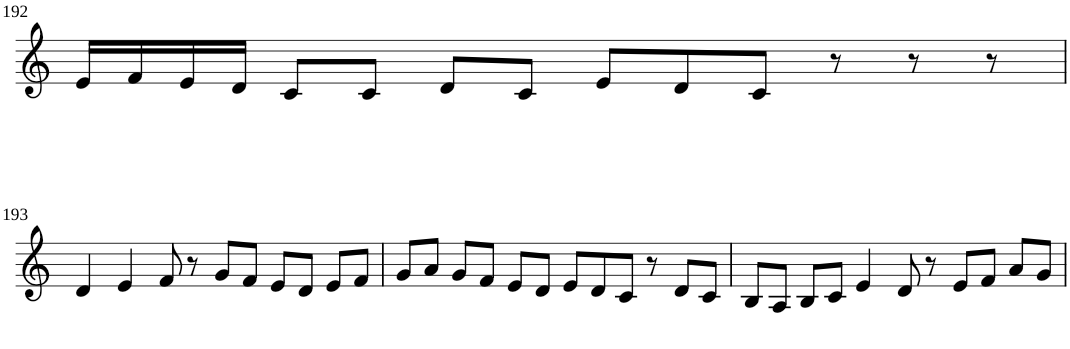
**kern
*part1
*staff1
*I"Violin
!!LO:PB:g=z
*clefG2
*k[]
*M6/4
=192
16e/LL
16f/
16e/
16d/JJ
8c/L
8c/J
8d/L
8c/J
8e/L
8d/
8c/J
8r
8r
8r
!!LO:LB:g=z
=193
4d/
4e/
8f/
8r
8g/L
8f/J
8e/L
8d/J
8e/L
8f/J
=194
8g/L
8a/J
8g/L
8f/J
8e/L
8d/J
8e/L
8d/
8c/J
8r
8d/L
8c/J
=195
8B/L
8A/J
8B/L
8c/J
4e/
8d/
8r
8e/L
8f/J
8a/L
8g/J
=
*-
